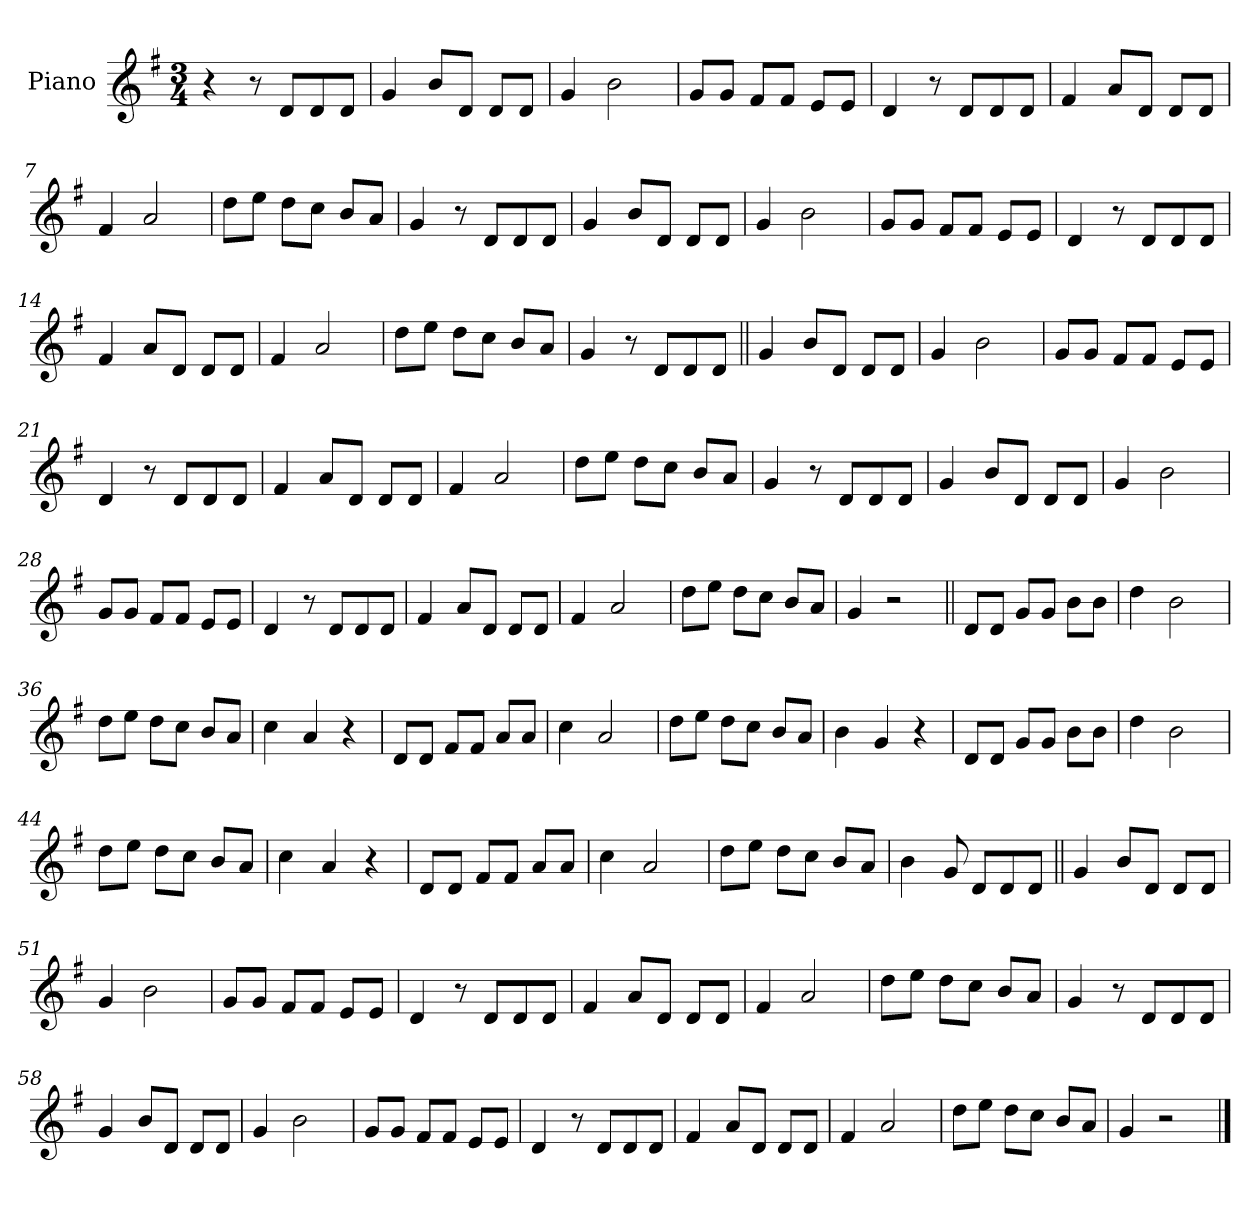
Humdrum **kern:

**kern
*part1
*staff1
*I"Piano
*I'Pno.
*clefG2
*k[f#]
*M3/4
*MM180
=1
4r
8r
8d!L
8d!
8d!J
=2
4g!
8b!L
8d!J
8d!L
8d!J
=3
4g!
2b!
=4
8g!L
8g!J
8f#!L
8f#!J
8e!L
8e!J
=5
4d!
8r
8d!L
8d!
8d!J
=6
4f#!
8a!L
8d!J
8d!L
8d!J
=7
4f#!
2a!
=8
8dd!L
8ee!J
8dd!L
8cc!J
8b!L
8a!J
=9
4g!
8r
8d!L
8d!
8d!J
=10
4g!
8b!L
8d!J
8d!L
8d!J
=11
4g!
2b!
=12
8g!L
8g!J
8f#!L
8f#!J
8e!L
8e!J
=13
4d!
8r
8d!L
8d!
8d!J
=14
4f#!
8a!L
8d!J
8d!L
8d!J
=15
4f#!
2a!
=16
8dd!L
8ee!J
8dd!L
8cc!J
8b!L
8a!J
=17
4g!
8r
8dL
8d
8dJ
=18||
4g
8bL
8dJ
8dL
8dJ
=19
4g
2b
=20
8gL
8gJ
8f#L
8f#J
8eL
8eJ
=21
4d
8r
8dL
8d
8dJ
=22
4f#
8aL
8dJ
8dL
8dJ
=23
4f#
2a
=24
8ddL
8eeJ
8ddL
8ccJ
8bL
8aJ
=25
4g
8r
8dL
8d
8dJ
=26
4g
8bL
8dJ
8dL
8dJ
=27
4g
2b
=28
8gL
8gJ
8f#L
8f#J
8eL
8eJ
=29
4d
8r
8dL
8d
8dJ
=30
4f#
8aL
8dJ
8dL
8dJ
=31
4f#
2a
=32
8ddL
8eeJ
8ddL
8ccJ
8bL
8aJ
=33
4g
2r
=34||
8dL
8dJ
8gL
8gJ
8bL
8bJ
=35
4dd
2b
=36
8ddL
8eeJ
8ddL
8ccJ
8bL
8aJ
=37
4cc
4a
4r
=38
8dL
8dJ
8f#L
8f#J
8aL
8aJ
=39
4cc
2a
=40
8ddL
8eeJ
8ddL
8ccJ
8bL
8aJ
=41
4b
4g
4r
=42
8dL
8dJ
8gL
8gJ
8bL
8bJ
=43
4dd
2b
=44
8ddL
8eeJ
8ddL
8ccJ
8bL
8aJ
=45
4cc
4a
4r
=46
8dL
8dJ
8f#L
8f#J
8aL
8aJ
=47
4cc
2a
=48
8ddL
8eeJ
8ddL
8ccJ
8bL
8aJ
=49
4b
8g
8dL
8d
8dJ
=50||
4g
8bL
8dJ
8dL
8dJ
=51
4g
2b
=52
8gL
8gJ
8f#L
8f#J
8eL
8eJ
=53
4d
8r
8dL
8d
8dJ
=54
4f#
8aL
8dJ
8dL
8dJ
=55
4f#
2a
=56
8ddL
8eeJ
8ddL
8ccJ
8bL
8aJ
=57
4g
8r
8dL
8d
8dJ
=58
4g
8bL
8dJ
8dL
8dJ
=59
4g
2b
=60
8gL
8gJ
8f#L
8f#J
8eL
8eJ
=61
4d
8r
8dL
8d
8dJ
=62
4f#
8aL
8dJ
8dL
8dJ
=63
4f#
2a
=64
8ddL
8eeJ
8ddL
8ccJ
8bL
8aJ
=65
4g
2r
==
*-
